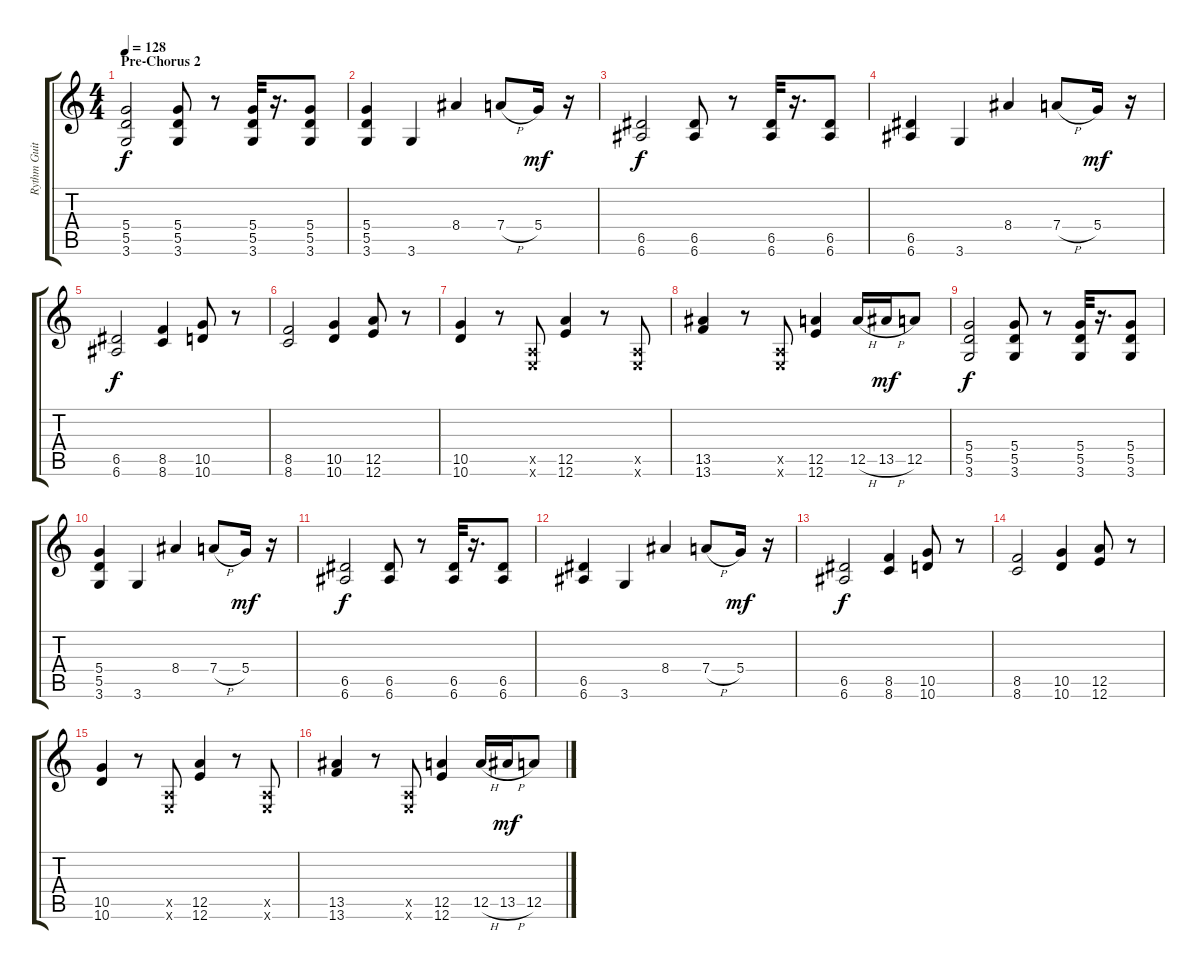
\track ("Rythm Guitar" "Rythm Guit") {instrument distortionguitar}
\staff {score tabs}
\tuning (E4 B3 G3 D3 A2 E2) {hide}
\ts (4 4)
\section ("" "Pre-Chorus 2")
\tempo 128
\clef g2
\ks c
(5.4 5.5 3.6).2{dy f} (5.4 5.5 3.6).8 r.8 (5.4 5.5 3.6).32 r.16{d} (5.4 5.5 3.6).8 |
(5.4 5.5 3.6).4 3.6.4 8.4.4 7.4{h}.8 5.4.16{dy mf} r.16 |
(6.5 6.6).2{dy f} (6.5 6.6).8 r.8 (6.5 6.6).32 r.16{d} (6.5 6.6).8 |
(6.5 6.6).4 3.6.4 8.4.4 7.4{h}.8 5.4.16{dy mf} r.16 |
(6.5 6.6).2{dy f} (8.5 8.6).4 (10.5 10.6).8 r.8 |
(8.5 8.6).2 (10.5 10.6).4 (12.5 12.6).8 r.8 |
(10.5 10.6).4 r.8 (0.5{x} 0.6{x}).8 (12.5 12.6).4 r.8 (0.5{x} 0.6{x}).8 |
(13.5 13.6).4 r.8 (0.5{x} 0.6{x}).8 (12.5 12.6).4 12.5{h}.16 13.5{h}.16{dy mf} 12.5.8 |
(5.4 5.5 3.6).2{dy f} (5.4 5.5 3.6).8 r.8 (5.4 5.5 3.6).32 r.16{d} (5.4 5.5 3.6).8 |
(5.4 5.5 3.6).4 3.6.4 8.4.4 7.4{h}.8 5.4.16{dy mf} r.16 |
(6.5 6.6).2{dy f} (6.5 6.6).8 r.8 (6.5 6.6).32 r.16{d} (6.5 6.6).8 |
(6.5 6.6).4 3.6.4 8.4.4 7.4{h}.8 5.4.16{dy mf} r.16 |
(6.5 6.6).2{dy f} (8.5 8.6).4 (10.5 10.6).8 r.8 |
(8.5 8.6).2 (10.5 10.6).4 (12.5 12.6).8 r.8 |
(10.5 10.6).4 r.8 (0.5{x} 0.6{x}).8 (12.5 12.6).4 r.8 (0.5{x} 0.6{x}).8 |
(13.5 13.6).4 r.8 (0.5{x} 0.6{x}).8 (12.5 12.6).4 12.5{h}.16 13.5{h}.16{dy mf} 12.5.8
